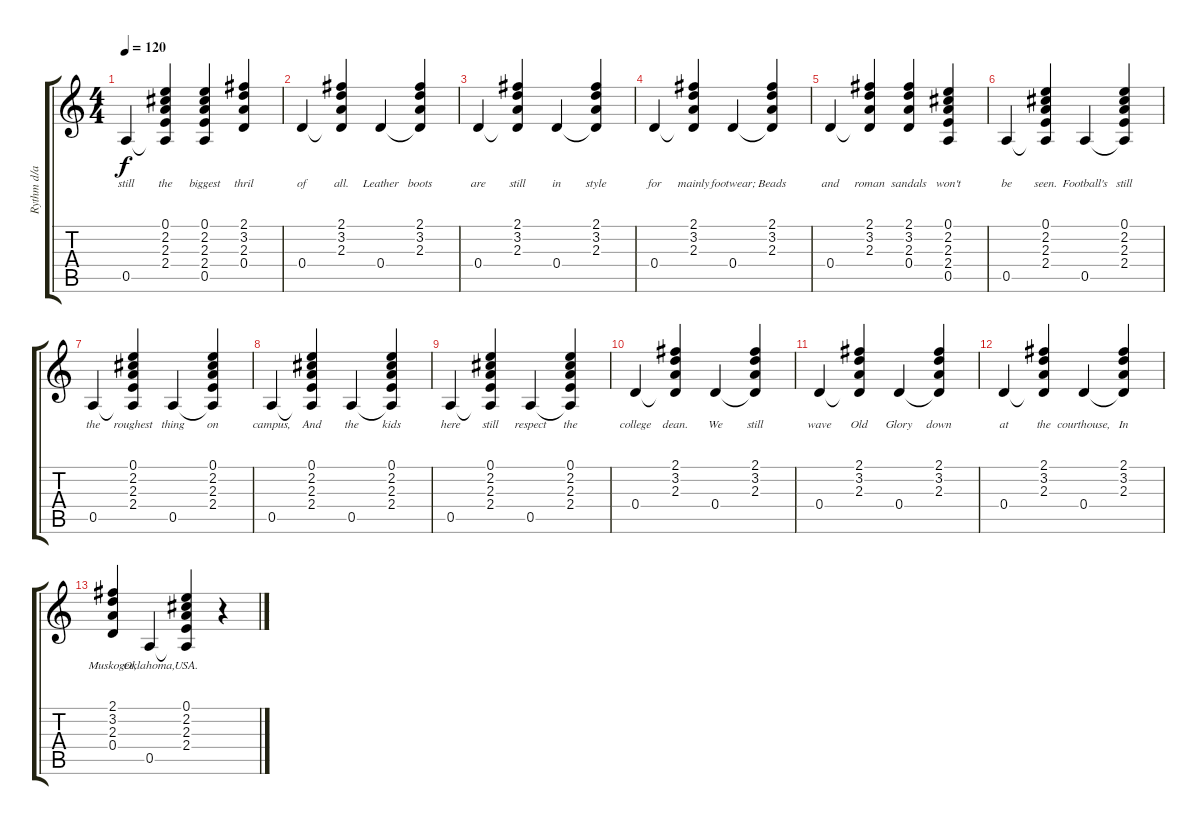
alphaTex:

\track ("Rythm d/a" "Rythm d/a") {instrument acousticguitarnylon}
\staff {score tabs}
\tuning (E4 B3 G3 D3 A2 E2) {hide}
\ts (4 4)
\tempo 120
\clef g2
\ks c
0.5.4{lyrics (0 "still") lyrics (1 "") lyrics (2 "") lyrics (3 "") lyrics (4 "") dy f} (0.1 2.2 2.3 2.4 0.5{t}).4{lyrics (0 "the") lyrics (1 "") lyrics (2 "") lyrics (3 "") lyrics (4 "")} (0.1 2.2 2.3 2.4 0.5).4{lyrics (0 "biggest") lyrics (1 "") lyrics (2 "") lyrics (3 "") lyrics (4 "")} (2.1 3.2 2.3 0.4).4{lyrics (0 "thril") lyrics (1 "") lyrics (2 "") lyrics (3 "") lyrics (4 "")} |
0.4.4{lyrics (0 "of") lyrics (1 "") lyrics (2 "") lyrics (3 "") lyrics (4 "")} (2.1 3.2 2.3 0.4{t}).4{lyrics (0 "all.") lyrics (1 "") lyrics (2 "") lyrics (3 "") lyrics (4 "")} 0.4.4{lyrics (0 "Leather") lyrics (1 "") lyrics (2 "") lyrics (3 "") lyrics (4 "")} (2.1 3.2 2.3 0.4{t}).4{lyrics (0 "boots") lyrics (1 "") lyrics (2 "") lyrics (3 "") lyrics (4 "")} |
0.4.4{lyrics (0 "are") lyrics (1 "") lyrics (2 "") lyrics (3 "") lyrics (4 "")} (2.1 3.2 2.3 0.4{t}).4{lyrics (0 "still") lyrics (1 "") lyrics (2 "") lyrics (3 "") lyrics (4 "")} 0.4.4{lyrics (0 "in") lyrics (1 "") lyrics (2 "") lyrics (3 "") lyrics (4 "")} (2.1 3.2 2.3 0.4{t}).4{lyrics (0 "style") lyrics (1 "") lyrics (2 "") lyrics (3 "") lyrics (4 "")} |
0.4.4{lyrics (0 "for") lyrics (1 "") lyrics (2 "") lyrics (3 "") lyrics (4 "")} (2.1 3.2 2.3 0.4{t}).4{lyrics (0 "mainly") lyrics (1 "") lyrics (2 "") lyrics (3 "") lyrics (4 "")} 0.4.4{lyrics (0 "footwear;") lyrics (1 "") lyrics (2 "") lyrics (3 "") lyrics (4 "")} (2.1 3.2 2.3 0.4{t}).4{lyrics (0 "Beads") lyrics (1 "") lyrics (2 "") lyrics (3 "") lyrics (4 "")} |
0.4.4{lyrics (0 "and") lyrics (1 "") lyrics (2 "") lyrics (3 "") lyrics (4 "")} (2.1 3.2 2.3 0.4{t}).4{lyrics (0 "roman") lyrics (1 "") lyrics (2 "") lyrics (3 "") lyrics (4 "")} (2.1 3.2 2.3 0.4).4{lyrics (0 "sandals") lyrics (1 "") lyrics (2 "") lyrics (3 "") lyrics (4 "")} (0.1 2.2 2.3 2.4 0.5).4{lyrics (0 "won't") lyrics (1 "") lyrics (2 "") lyrics (3 "") lyrics (4 "")} |
0.5.4{lyrics (0 "be") lyrics (1 "") lyrics (2 "") lyrics (3 "") lyrics (4 "")} (0.1 2.2 2.3 2.4 0.5{t}).4{lyrics (0 "seen.") lyrics (1 "") lyrics (2 "") lyrics (3 "") lyrics (4 "")} 0.5.4{lyrics (0 "Football's") lyrics (1 "") lyrics (2 "") lyrics (3 "") lyrics (4 "")} (0.1 2.2 2.3 2.4 0.5{t}).4{lyrics (0 "still") lyrics (1 "") lyrics (2 "") lyrics (3 "") lyrics (4 "")} |
0.5.4{lyrics (0 "the") lyrics (1 "") lyrics (2 "") lyrics (3 "") lyrics (4 "")} (0.1 2.2 2.3 2.4 0.5{t}).4{lyrics (0 "roughest") lyrics (1 "") lyrics (2 "") lyrics (3 "") lyrics (4 "")} 0.5.4{lyrics (0 "thing") lyrics (1 "") lyrics (2 "") lyrics (3 "") lyrics (4 "")} (0.1 2.2 2.3 2.4 0.5{t}).4{lyrics (0 "on") lyrics (1 "") lyrics (2 "") lyrics (3 "") lyrics (4 "")} |
0.5.4{lyrics (0 "campus,") lyrics (1 "") lyrics (2 "") lyrics (3 "") lyrics (4 "")} (0.1 2.2 2.3 2.4 0.5{t}).4{lyrics (0 "And") lyrics (1 "") lyrics (2 "") lyrics (3 "") lyrics (4 "")} 0.5.4{lyrics (0 "the") lyrics (1 "") lyrics (2 "") lyrics (3 "") lyrics (4 "")} (0.1 2.2 2.3 2.4 0.5{t}).4{lyrics (0 "kids") lyrics (1 "") lyrics (2 "") lyrics (3 "") lyrics (4 "")} |
0.5.4{lyrics (0 "here") lyrics (1 "") lyrics (2 "") lyrics (3 "") lyrics (4 "")} (0.1 2.2 2.3 2.4 0.5{t}).4{lyrics (0 "still") lyrics (1 "") lyrics (2 "") lyrics (3 "") lyrics (4 "")} 0.5.4{lyrics (0 "respect") lyrics (1 "") lyrics (2 "") lyrics (3 "") lyrics (4 "")} (0.1 2.2 2.3 2.4 0.5{t}).4{lyrics (0 "the") lyrics (1 "") lyrics (2 "") lyrics (3 "") lyrics (4 "")} |
0.4.4{lyrics (0 "college") lyrics (1 "") lyrics (2 "") lyrics (3 "") lyrics (4 "")} (2.1 3.2 2.3 0.4{t}).4{lyrics (0 "dean.") lyrics (1 "") lyrics (2 "") lyrics (3 "") lyrics (4 "")} 0.4.4{lyrics (0 "We") lyrics (1 "") lyrics (2 "") lyrics (3 "") lyrics (4 "")} (2.1 3.2 2.3 0.4{t}).4{lyrics (0 "still") lyrics (1 "") lyrics (2 "") lyrics (3 "") lyrics (4 "")} |
0.4.4{lyrics (0 "wave") lyrics (1 "") lyrics (2 "") lyrics (3 "") lyrics (4 "")} (2.1 3.2 2.3 0.4{t}).4{lyrics (0 "Old") lyrics (1 "") lyrics (2 "") lyrics (3 "") lyrics (4 "")} 0.4.4{lyrics (0 "Glory") lyrics (1 "") lyrics (2 "") lyrics (3 "") lyrics (4 "")} (2.1 3.2 2.3 0.4{t}).4{lyrics (0 "down") lyrics (1 "") lyrics (2 "") lyrics (3 "") lyrics (4 "")} |
0.4.4{lyrics (0 "at") lyrics (1 "") lyrics (2 "") lyrics (3 "") lyrics (4 "")} (2.1 3.2 2.3 0.4{t}).4{lyrics (0 "the") lyrics (1 "") lyrics (2 "") lyrics (3 "") lyrics (4 "")} 0.4.4{lyrics (0 "courthouse,") lyrics (1 "") lyrics (2 "") lyrics (3 "") lyrics (4 "")} (2.1 3.2 2.3 0.4{t}).4{lyrics (0 "In") lyrics (1 "") lyrics (2 "") lyrics (3 "") lyrics (4 "")} |
(2.1 3.2 2.3 0.4).4{lyrics (0 "Muskogee,") lyrics (1 "") lyrics (2 "") lyrics (3 "") lyrics (4 "")} 0.5.4{lyrics (0 "Oklahoma,") lyrics (1 "") lyrics (2 "") lyrics (3 "") lyrics (4 "")} (0.1 2.2 2.3 2.4 0.5{t}).4{lyrics (0 "USA.") lyrics (1 "") lyrics (2 "") lyrics (3 "") lyrics (4 "")} r.4
